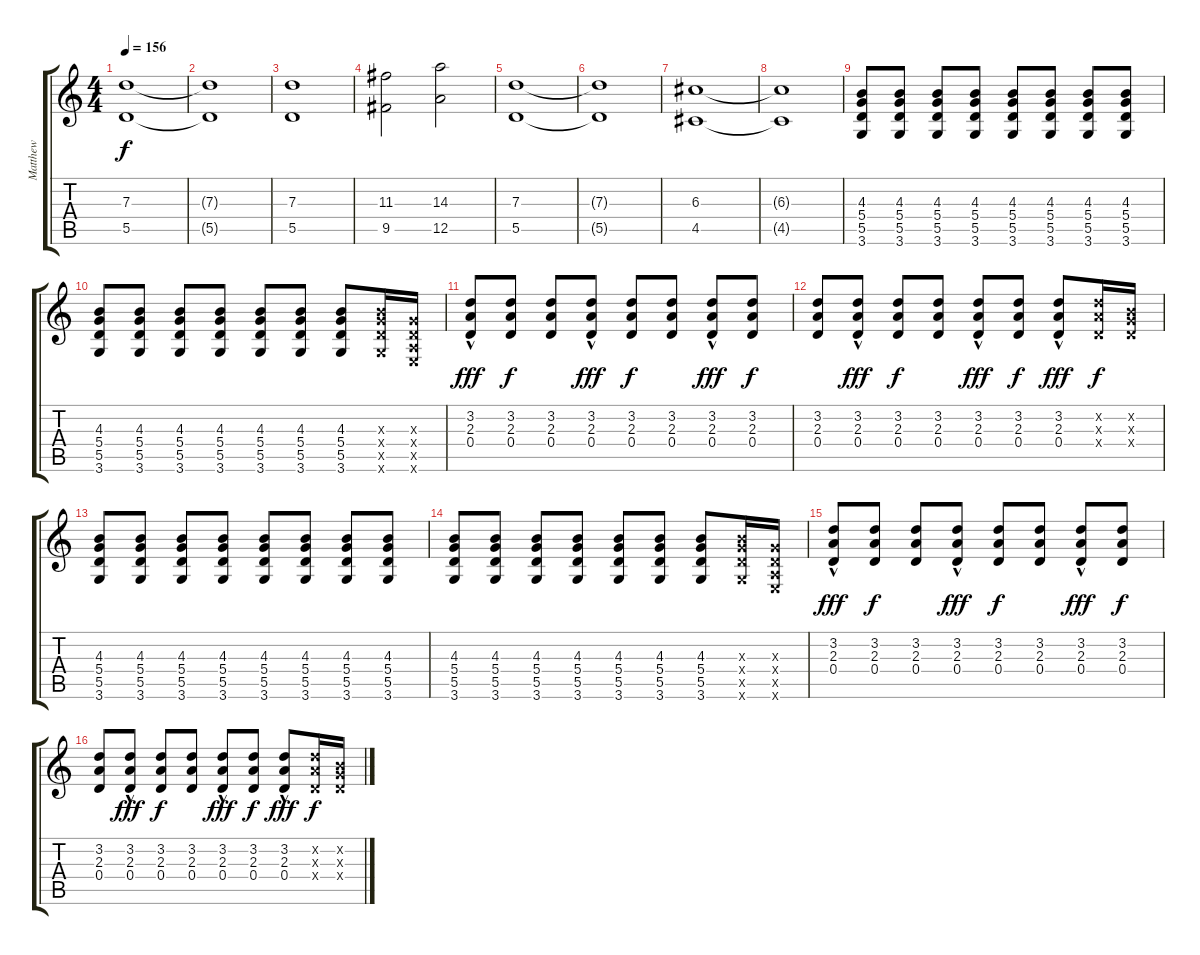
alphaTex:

\track ("Matthew" "Matthew") {instrument electricguitarclean}
\staff {score tabs}
\tuning (E4 B3 G3 D3 A2 E2) {hide}
\ts (4 4)
\tempo 156
\clef g2
\ks c
(7.3 5.5).1{dy f} |
(7.3{t} 5.5{t}).1 |
(7.3 5.5).1 |
(11.3 9.5).2 (14.3 12.5).2 |
(7.3 5.5).1 |
(7.3{t} 5.5{t}).1 |
(6.3 4.5).1 |
(6.3{t} 4.5{t}).1 |
(4.3 5.4 5.5 3.6).8 (4.3 5.4 5.5 3.6).8 (4.3 5.4 5.5 3.6).8 (4.3 5.4 5.5 3.6).8 (4.3 5.4 5.5 3.6).8 (4.3 5.4 5.5 3.6).8 (4.3 5.4 5.5 3.6).8 (4.3 5.4 5.5 3.6).8 |
(4.3 5.4 5.5 3.6).8 (4.3 5.4 5.5 3.6).8 (4.3 5.4 5.5 3.6).8 (4.3 5.4 5.5 3.6).8 (4.3 5.4 5.5 3.6).8 (4.3 5.4 5.5 3.6).8 (4.3 5.4 5.5 3.6).8 (4.3{x} 5.4{x} 5.5{x} 3.6{x}).16 (0.3{x} 0.4{x} 0.5{x} 0.6{x}).16 |
(3.2{hac} 2.3{hac} 0.4{hac}).8{dy fff} (3.2 2.3 0.4).8{dy f} (3.2 2.3 0.4).8 (3.2{hac} 2.3{hac} 0.4{hac}).8{dy fff} (3.2 2.3 0.4).8{dy f} (3.2 2.3 0.4).8 (3.2{hac} 2.3{hac} 0.4{hac}).8{dy fff} (3.2 2.3 0.4).8{dy f} |
(3.2 2.3 0.4).8 (3.2{hac} 2.3{hac} 0.4{hac}).8{dy fff} (3.2 2.3 0.4).8{dy f} (3.2 2.3 0.4).8 (3.2{hac} 2.3{hac} 0.4{hac}).8{dy fff} (3.2 2.3 0.4).8{dy f} (3.2{hac} 2.3{hac} 0.4{hac}).8{dy fff} (3.2{x} 2.3{x} 0.4{x}).16{dy f} (0.2{x} 0.3{x} 0.4{x}).16 |
(4.3 5.4 5.5 3.6).8 (4.3 5.4 5.5 3.6).8 (4.3 5.4 5.5 3.6).8 (4.3 5.4 5.5 3.6).8 (4.3 5.4 5.5 3.6).8 (4.3 5.4 5.5 3.6).8 (4.3 5.4 5.5 3.6).8 (4.3 5.4 5.5 3.6).8 |
(4.3 5.4 5.5 3.6).8 (4.3 5.4 5.5 3.6).8 (4.3 5.4 5.5 3.6).8 (4.3 5.4 5.5 3.6).8 (4.3 5.4 5.5 3.6).8 (4.3 5.4 5.5 3.6).8 (4.3 5.4 5.5 3.6).8 (4.3{x} 5.4{x} 5.5{x} 3.6{x}).16 (0.3{x} 0.4{x} 0.5{x} 0.6{x}).16 |
(3.2{hac} 2.3{hac} 0.4{hac}).8{dy fff} (3.2 2.3 0.4).8{dy f} (3.2 2.3 0.4).8 (3.2{hac} 2.3{hac} 0.4{hac}).8{dy fff} (3.2 2.3 0.4).8{dy f} (3.2 2.3 0.4).8 (3.2{hac} 2.3{hac} 0.4{hac}).8{dy fff} (3.2 2.3 0.4).8{dy f} |
(3.2 2.3 0.4).8 (3.2{hac} 2.3{hac} 0.4{hac}).8{dy fff} (3.2 2.3 0.4).8{dy f} (3.2 2.3 0.4).8 (3.2{hac} 2.3{hac} 0.4{hac}).8{dy fff} (3.2 2.3 0.4).8{dy f} (3.2{hac} 2.3{hac} 0.4{hac}).8{dy fff} (3.2{x} 2.3{x} 0.4{x}).16{dy f} (0.2{x} 0.3{x} 0.4{x}).16
